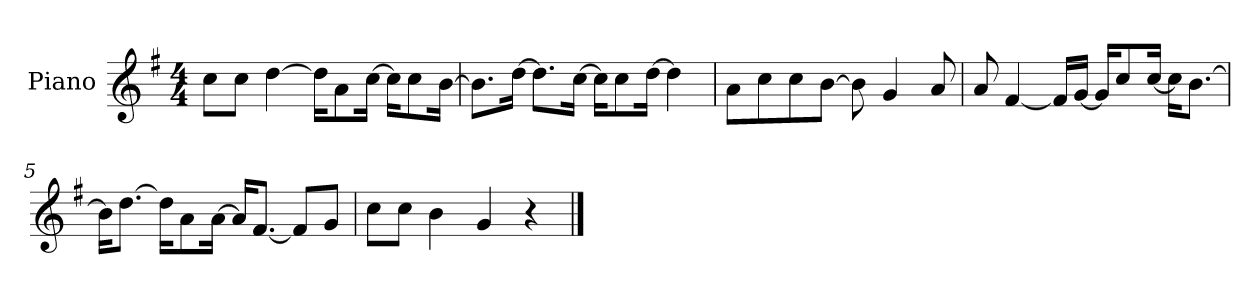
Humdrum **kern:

**kern
*part1
*staff1
*I"Piano
*I'P-no
*clefG2
*k[f#]
*M4/4
*MM90
=1
8cc\L
8cc\J
[4dd\
16dd\KL]
8a\
[16cc\Jk
16cc\KL]
8cc\
[16b\Jk
=2
8.b\L]
[16dd\Jk
8.dd\L]
[16cc\Jk
16cc\KL]
8cc\
[16dd\Jk
4dd\]
=3
8a\L
8cc\
8cc\
[8b\J
8b\]
4g/
8a/
=4
8a/
[4f#/
16f#/LL]
[16g/JJ
16g/KL]
8cc/
[16cc/Jk
16cc\KL]
[8.b\J
!!LO:LB:g=z
=5
16b\KL]
[8.dd\J
16dd\KL]
8a\
[16a\Jk
16a/KL]
[8.f#/J
8f#/L]
8g/J
=6
8cc\L
8cc\J
4b\
4g/
4r
==
*-
